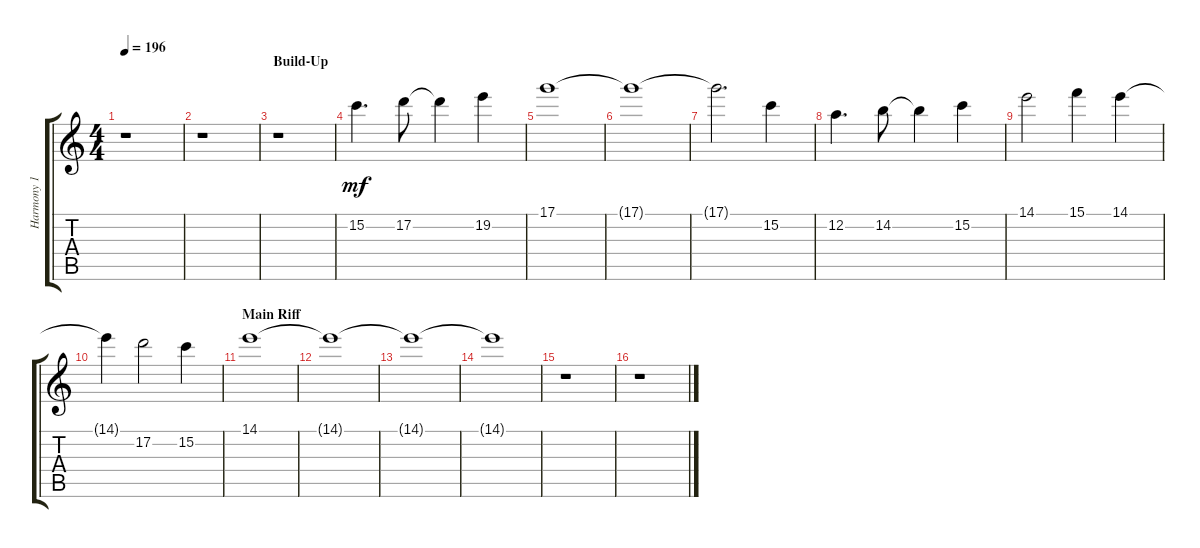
\track ("Harmony 1" "Harmony 1") {instrument overdrivenguitar}
\staff {score tabs}
\tuning (D4 A3 F3 C3 G2 C2) {hide}
\ts (4 4)
\tempo 196
\clef g2
\ks aminor
r.1{dy mf} |
r.1 |
\section ("" "Build-Up")
r.1 |
15.2.4{d} 17.2.8 17.2{t}.4 19.2.4 |
17.1.1 |
17.1{t}.1 |
17.1{t}.2{d} 15.2.4 |
12.2.4{d} 14.2.8 14.2{t}.4 15.2.4 |
14.1.2 15.1.4 14.1.4 |
14.1{t}.4 17.2.2 15.2.4 |
\section ("" "Main Riff")
14.1.1 |
14.1{t}.1 |
14.1{t}.1 |
14.1{t}.1 |
r.1 |
r.1
